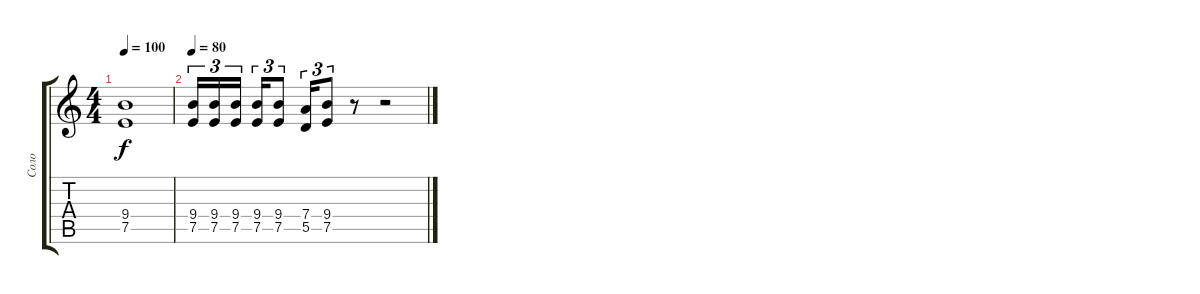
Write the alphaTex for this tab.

\track ("Соло" "Соло") {instrument distortionguitar}
\staff {score tabs}
\tuning (E4 B3 G3 D3 A2 E2) {hide}
\ts (4 4)
\tempo 100
\clef g2
\ks c
(9.4{t} 7.5{t}).1{dy f} |
\tempo 80
(9.4 7.5).16{tu (3 2)} (9.4 7.5).16{tu (3 2)} (9.4 7.5).16{tu (3 2) beam splitsecondary} (9.4 7.5).16{tu (3 2)} (9.4 7.5).8{tu (3 2)} (7.4 5.5).16{tu (3 2)} (9.4 7.5).8{tu (3 2)} r.8 r.2
